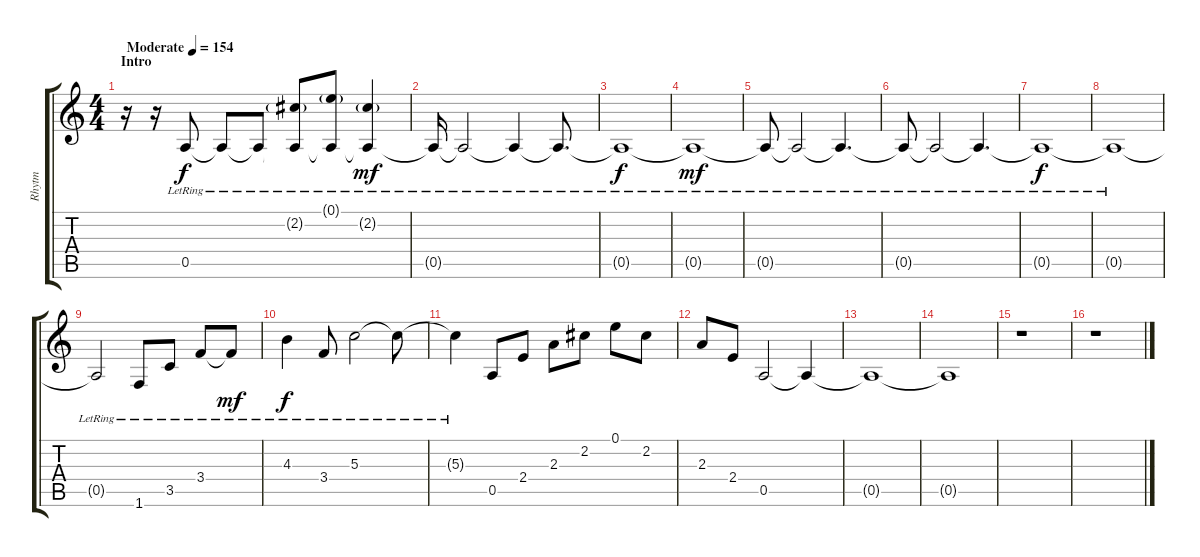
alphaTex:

\track ("Rhytm" "Rhytm") {instrument acousticguitarsteel}
\staff {score tabs}
\tuning (E4 B3 G3 D3 A2 E2) {hide}
\ts (4 4)
\section ("" "Intro")
\tempo (154 "Moderate")
\clef g2
\ks c
r.16{dy f instrument acousticguitarsteel} r.16 0.5{lr}.8 0.5{lr t}.8 0.5{lr t}.8 (2.2{g lr} 0.5{lr t}).8 (0.1{g lr} 0.5{lr t}).8 (2.2{g lr} 0.5{lr t}).4{dy mf} |
0.5{lr t}.16 0.5{lr t}.2 0.5{lr t}.4 0.5{lr t}.8{d} |
0.5{lr t}.1{dy f} |
0.5{lr t}.1{dy mf} |
0.5{lr t}.8{txt ""} 0.5{lr t}.2 0.5{lr t}.4{d} |
0.5{lr t}.8 0.5{lr t}.2 0.5{lr t}.4{d} |
0.5{lr t}.1{dy f} |
0.5{lr t}.1 |
0.5{lr t}.2 1.6{lr}.8 3.5{lr}.8 3.4{lr}.8 3.4{lr t}.8{dy mf} |
4.3{lr}.4{dy f} 3.4{lr}.8 5.3{lr}.2 5.3{lr t}.8 |
5.3{lr t}.4 0.5.8 2.4.8 2.3.8 2.2.8 0.1.8 2.2.8 |
2.3.8 2.4.8 0.5.2 0.5{t}.4 |
0.5{t}.1 |
0.5{t}.1 |
r.1 |
r.1
